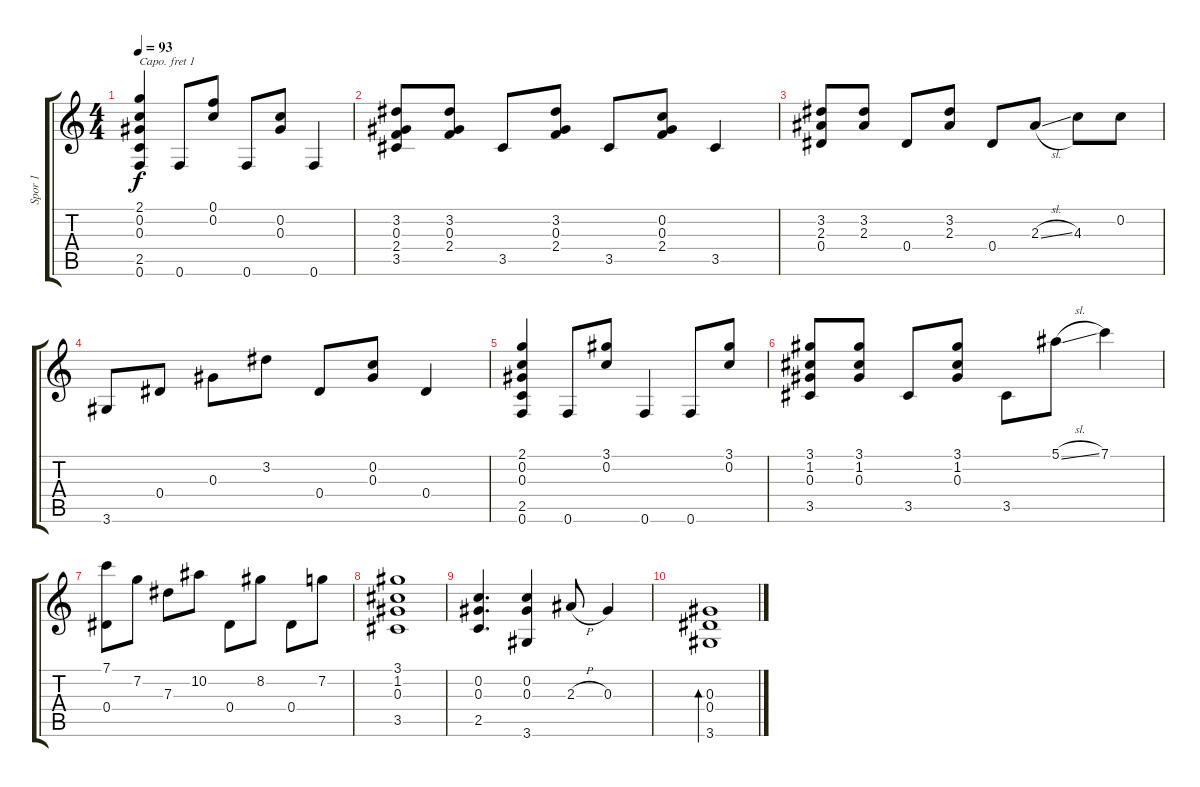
\track ("Spor 1" "Spor 1") {instrument acousticguitarsteel}
\staff {score tabs}
\capo 1
\tuning (E4 B3 G3 D3 A2 E2) {hide}
\ts (4 4)
\tempo 93
\clef g2
\ks c
(2.1 0.2 0.3 2.5 0.6).4{dy f} 0.6.8 (0.1 0.2).8 0.6.8 (0.2 0.3).8 0.6.4 |
(3.2 0.3 2.4 3.5).8 (3.2 0.3 2.4).8 3.5.8 (3.2 0.3 2.4).8 3.5.8 (0.2 0.3 2.4).8 3.5.4 |
(3.2 2.3 0.4).8 (3.2 2.3).8 0.4.8 (3.2 2.3).8 0.4.8 2.3{sl}.8 4.3.8 0.2.8 |
3.6.8 0.4.8 0.3.8 3.2.8 0.4.8 (0.2 0.3).8 0.4.4 |
(2.1 0.2 0.3 2.5 0.6).4 0.6.8 (3.1 0.2).8 0.6.4 0.6.8 (3.1 0.2).8 |
(3.1 1.2 0.3 3.5).8 (3.1 1.2 0.3).8 3.5.8 (3.1 1.2 0.3).8 3.5.8 5.1{sl}.8 7.1.4 |
(7.1 0.4).8 7.2.8 7.3.8 10.2.8 0.4.8 8.2.8 0.4.8 7.2.8 |
(3.1 1.2 0.3 3.5).1 |
(0.2 0.3 2.5).4{d} (0.2 0.3 3.6).4 2.3{h}.8 0.3.4 |
(0.3 0.4 3.6).1{bd 60}
